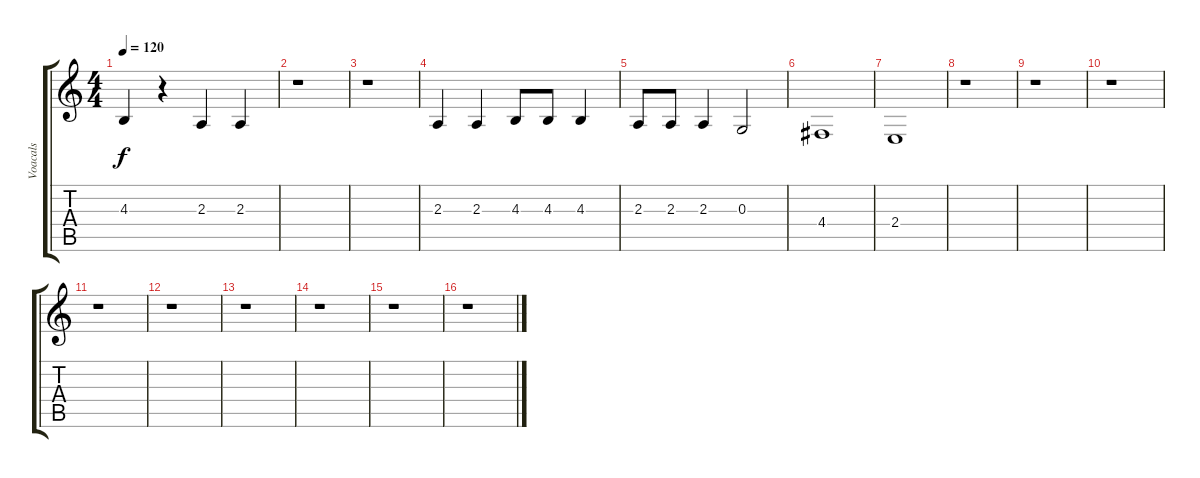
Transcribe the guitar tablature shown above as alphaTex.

\track ("Voacals" "Voacals") {instrument synthvoice}
\staff {score tabs}
\tuning (E4 B3 G3 D3 A2 E2) {hide}
\ts (4 4)
\tempo 120
\clef g2
\ks c
4.3.4{dy f} r.4 2.3.4 2.3.4 |
r.1 |
r.1 |
2.3.4 2.3.4 4.3.8 4.3.8 4.3.4 |
2.3.8 2.3.8 2.3.4 0.3.2 |
4.4.1 |
2.4.1 |
r.1 |
r.1 |
r.1 |
r.1 |
r.1 |
r.1 |
r.1 |
r.1 |
r.1
